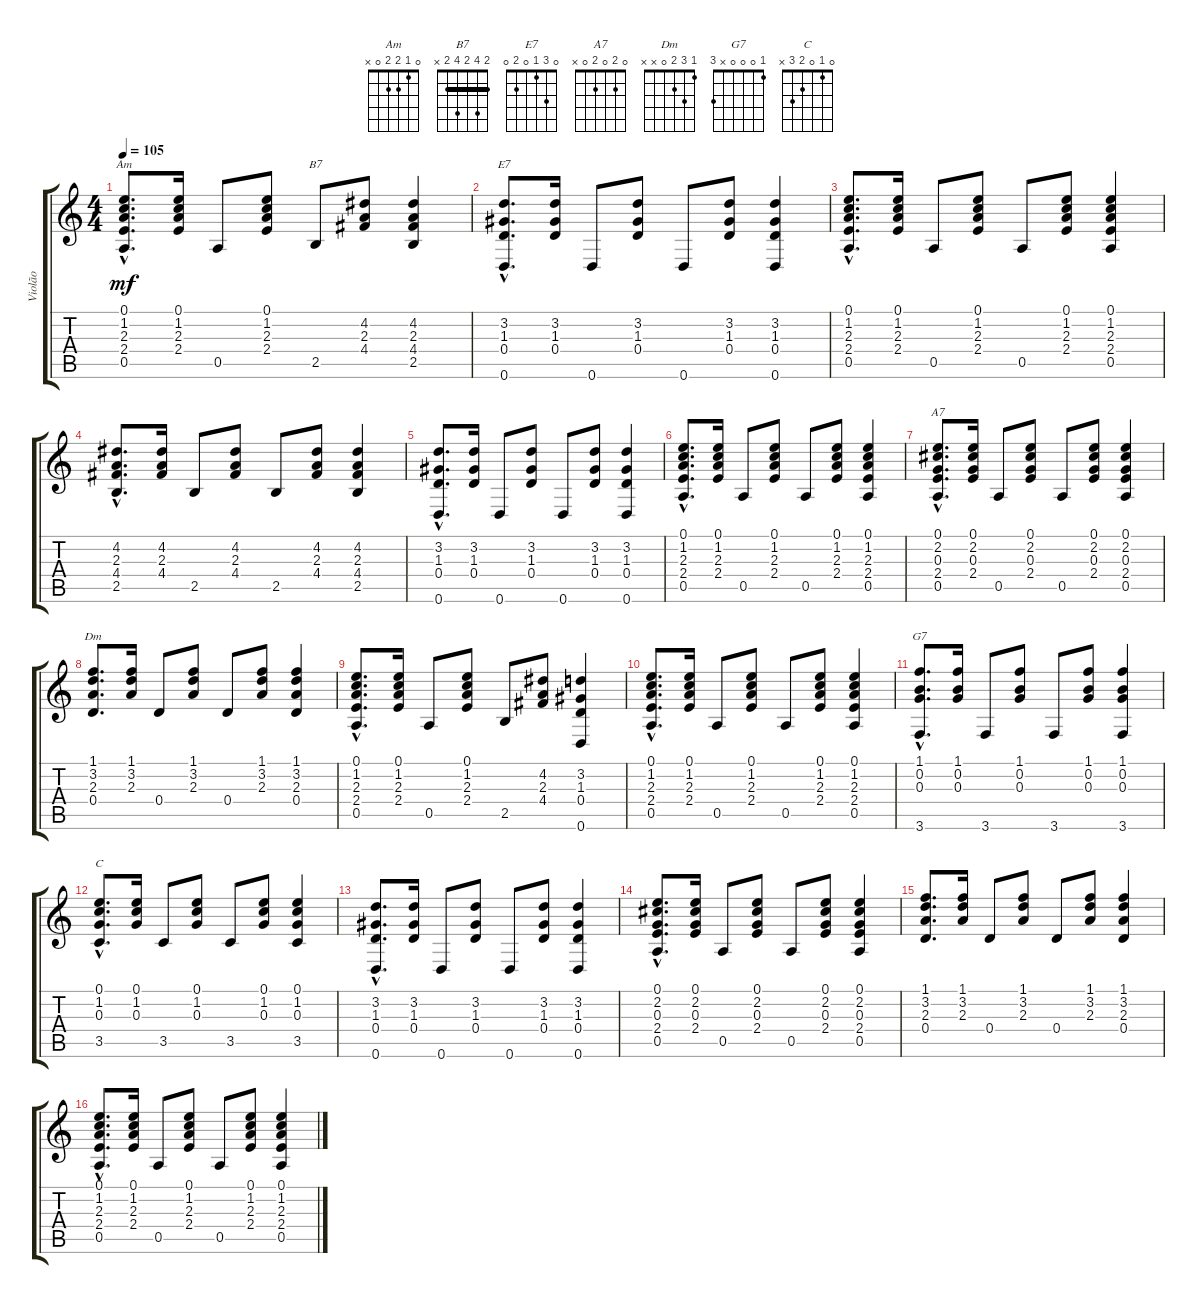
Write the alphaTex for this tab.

\track ("Violão" "Violão") {instrument acousticguitarnylon}
\staff {score tabs}
\tuning (E4 B3 G3 D3 A2 D2) {hide}
\chord ("Am" 0 1 2 2 0 x)
\chord ("B7" 2 4 2 4 2 x) {barre 2}
\chord ("E7" 0 3 1 0 2 0)
\chord ("A7" 0 2 0 2 0 x)
\chord ("Dm" 1 3 2 0 x x)
\chord ("G7" 1 0 0 0 x 3)
\chord ("C" 0 1 0 2 3 x)
\ts (4 4)
\tempo 105
\clef g2
\ks c
(0.1{hac} 1.2{hac} 2.3{hac} 2.4{hac} 0.5{hac}).8{d ch "Am" dy mf} (0.1 1.2 2.3 2.4).16 0.5.8 (0.1 1.2 2.3 2.4).8 2.5.8{ch "B7"} (4.2 2.3 4.4).8 (4.2 2.3 4.4 2.5).4 |
(3.2{hac} 1.3{hac} 0.4{hac} 0.6{hac}).8{d ch "E7"} (3.2 1.3 0.4).16 0.6.8 (3.2 1.3 0.4).8 0.6.8 (3.2 1.3 0.4).8 (3.2 1.3 0.4 0.6).4 |
(0.1{hac} 1.2{hac} 2.3{hac} 2.4{hac} 0.5{hac}).8{d} (0.1 1.2 2.3 2.4).16 0.5.8 (0.1 1.2 2.3 2.4).8 0.5.8 (0.1 1.2 2.3 2.4).8 (0.1 1.2 2.3 2.4 0.5).4 |
(4.2{hac} 2.3{hac} 4.4{hac} 2.5{hac}).8{d} (4.2 2.3 4.4).16 2.5.8 (4.2 2.3 4.4).8 2.5.8 (4.2 2.3 4.4).8 (4.2 2.3 4.4 2.5).4 |
(3.2{hac} 1.3{hac} 0.4{hac} 0.6{hac}).8{d} (3.2 1.3 0.4).16 0.6.8 (3.2 1.3 0.4).8 0.6.8 (3.2 1.3 0.4).8 (3.2 1.3 0.4 0.6).4 |
(0.1{hac} 1.2{hac} 2.3{hac} 2.4{hac} 0.5{hac}).8{d} (0.1 1.2 2.3 2.4).16 0.5.8 (0.1 1.2 2.3 2.4).8 0.5.8 (0.1 1.2 2.3 2.4).8 (0.1 1.2 2.3 2.4 0.5).4 |
(0.1{hac} 2.2{hac} 0.3{hac} 2.4{hac} 0.5{hac}).8{d ch "A7"} (0.1 2.2 0.3 2.4).16 0.5.8 (0.1 2.2 0.3 2.4).8 0.5.8 (0.1 2.2 0.3 2.4).8 (0.1 2.2 0.3 2.4 0.5).4 |
(1.1 3.2 2.3 0.4).8{d ch "Dm"} (1.1 3.2 2.3).16 0.4.8 (1.1 3.2 2.3).8 0.4.8 (1.1 3.2 2.3).8 (1.1 3.2 2.3 0.4).4 |
(0.1{hac} 1.2{hac} 2.3{hac} 2.4{hac} 0.5{hac}).8{d} (0.1 1.2 2.3 2.4).16 0.5.8 (0.1 1.2 2.3 2.4).8 2.5.8 (4.2 2.3 4.4).8 (3.2 1.3 0.4 0.6).4 |
(0.1{hac} 1.2{hac} 2.3{hac} 2.4{hac} 0.5{hac}).8{d} (0.1 1.2 2.3 2.4).16 0.5.8 (0.1 1.2 2.3 2.4).8 0.5.8 (0.1 1.2 2.3 2.4).8 (0.1 1.2 2.3 2.4 0.5).4 |
(1.1{hac} 0.2{hac} 0.3{hac} 3.6{hac}).8{d ch "G7"} (1.1 0.2 0.3).16 3.6.8 (1.1 0.2 0.3).8 3.6.8 (1.1 0.2 0.3).8 (1.1 0.2 0.3 3.6).4 |
(0.1{hac} 1.2{hac} 0.3{hac} 3.5{hac}).8{d ch "C"} (0.1 1.2 0.3).16 3.5.8 (0.1 1.2 0.3).8 3.5.8 (0.1 1.2 0.3).8 (0.1 1.2 0.3 3.5).4 |
(3.2{hac} 1.3{hac} 0.4{hac} 0.6{hac}).8{d} (3.2 1.3 0.4).16 0.6.8 (3.2 1.3 0.4).8 0.6.8 (3.2 1.3 0.4).8 (3.2 1.3 0.4 0.6).4 |
(0.1{hac} 2.2{hac} 0.3{hac} 2.4{hac} 0.5{hac}).8{d} (0.1 2.2 0.3 2.4).16 0.5.8 (0.1 2.2 0.3 2.4).8 0.5.8 (0.1 2.2 0.3 2.4).8 (0.1 2.2 0.3 2.4 0.5).4 |
(1.1 3.2 2.3 0.4).8{d} (1.1 3.2 2.3).16 0.4.8 (1.1 3.2 2.3).8 0.4.8 (1.1 3.2 2.3).8 (1.1 3.2 2.3 0.4).4 |
(0.1{hac} 1.2{hac} 2.3{hac} 2.4{hac} 0.5{hac}).8{d} (0.1 1.2 2.3 2.4).16 0.5.8 (0.1 1.2 2.3 2.4).8 0.5.8 (0.1 1.2 2.3 2.4).8 (0.1 1.2 2.3 2.4 0.5).4
